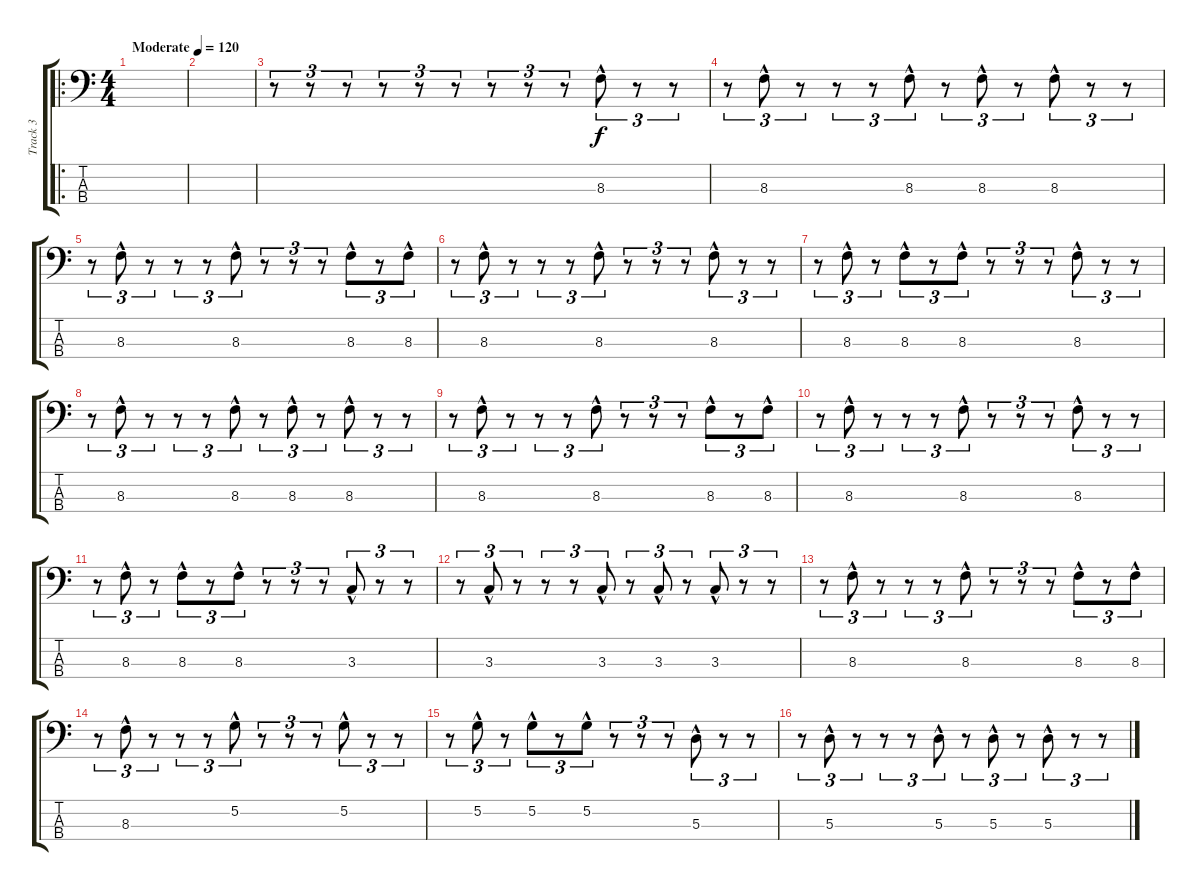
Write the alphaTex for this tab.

\track ("Track 3" "Track 3") {instrument electricbassfinger}
\staff {score tabs}
\tuning (G2 D2 A1 E1) {hide}
\ro
\ts (4 4)
\tempo (120 "Moderate")
\clef f4
\ks c
|
|
r.8{tu (3 2)} r.8{tu (3 2)} r.8{tu (3 2)} r.8{tu (3 2)} r.8{tu (3 2)} r.8{tu (3 2)} r.8{tu (3 2)} r.8{tu (3 2)} r.8{tu (3 2)} 8.3{hac}.8{tu (3 2)} r.8{tu (3 2)} r.8{tu (3 2)} |
r.8{tu (3 2)} 8.3{hac}.8{tu (3 2)} r.8{tu (3 2)} r.8{tu (3 2)} r.8{tu (3 2)} 8.3{hac}.8{tu (3 2)} r.8{tu (3 2)} 8.3{hac}.8{tu (3 2)} r.8{tu (3 2)} 8.3{hac}.8{tu (3 2)} r.8{tu (3 2)} r.8{tu (3 2)} |
r.8{tu (3 2)} 8.3{hac}.8{tu (3 2)} r.8{tu (3 2)} r.8{tu (3 2)} r.8{tu (3 2)} 8.3{hac}.8{tu (3 2)} r.8{tu (3 2)} r.8{tu (3 2)} r.8{tu (3 2)} 8.3{hac}.8{tu (3 2)} r.8{tu (3 2)} 8.3{hac}.8{tu (3 2)} |
r.8{tu (3 2)} 8.3{hac}.8{tu (3 2)} r.8{tu (3 2)} r.8{tu (3 2)} r.8{tu (3 2)} 8.3{hac}.8{tu (3 2)} r.8{tu (3 2)} r.8{tu (3 2)} r.8{tu (3 2)} 8.3{hac}.8{tu (3 2)} r.8{tu (3 2)} r.8{tu (3 2)} |
r.8{tu (3 2)} 8.3{hac}.8{tu (3 2)} r.8{tu (3 2)} 8.3{hac}.8{tu (3 2)} r.8{tu (3 2)} 8.3{hac}.8{tu (3 2)} r.8{tu (3 2)} r.8{tu (3 2)} r.8{tu (3 2)} 8.3{hac}.8{tu (3 2)} r.8{tu (3 2)} r.8{tu (3 2)} |
r.8{tu (3 2)} 8.3{hac}.8{tu (3 2)} r.8{tu (3 2)} r.8{tu (3 2)} r.8{tu (3 2)} 8.3{hac}.8{tu (3 2)} r.8{tu (3 2)} 8.3{hac}.8{tu (3 2)} r.8{tu (3 2)} 8.3{hac}.8{tu (3 2)} r.8{tu (3 2)} r.8{tu (3 2)} |
r.8{tu (3 2)} 8.3{hac}.8{tu (3 2)} r.8{tu (3 2)} r.8{tu (3 2)} r.8{tu (3 2)} 8.3{hac}.8{tu (3 2)} r.8{tu (3 2)} r.8{tu (3 2)} r.8{tu (3 2)} 8.3{hac}.8{tu (3 2)} r.8{tu (3 2)} 8.3{hac}.8{tu (3 2)} |
r.8{tu (3 2)} 8.3{hac}.8{tu (3 2)} r.8{tu (3 2)} r.8{tu (3 2)} r.8{tu (3 2)} 8.3{hac}.8{tu (3 2)} r.8{tu (3 2)} r.8{tu (3 2)} r.8{tu (3 2)} 8.3{hac}.8{tu (3 2)} r.8{tu (3 2)} r.8{tu (3 2)} |
r.8{tu (3 2)} 8.3{hac}.8{tu (3 2)} r.8{tu (3 2)} 8.3{hac}.8{tu (3 2)} r.8{tu (3 2)} 8.3{hac}.8{tu (3 2)} r.8{tu (3 2)} r.8{tu (3 2)} r.8{tu (3 2)} 3.3{hac}.8{tu (3 2)} r.8{tu (3 2)} r.8{tu (3 2)} |
r.8{tu (3 2)} 3.3{hac}.8{tu (3 2)} r.8{tu (3 2)} r.8{tu (3 2)} r.8{tu (3 2)} 3.3{hac}.8{tu (3 2)} r.8{tu (3 2)} 3.3{hac}.8{tu (3 2)} r.8{tu (3 2)} 3.3{hac}.8{tu (3 2)} r.8{tu (3 2)} r.8{tu (3 2)} |
r.8{tu (3 2)} 8.3{hac}.8{tu (3 2)} r.8{tu (3 2)} r.8{tu (3 2)} r.8{tu (3 2)} 8.3{hac}.8{tu (3 2)} r.8{tu (3 2)} r.8{tu (3 2)} r.8{tu (3 2)} 8.3{hac}.8{tu (3 2)} r.8{tu (3 2)} 8.3{hac}.8{tu (3 2)} |
r.8{tu (3 2)} 8.3{hac}.8{tu (3 2)} r.8{tu (3 2)} r.8{tu (3 2)} r.8{tu (3 2)} 5.2{hac}.8{tu (3 2)} r.8{tu (3 2)} r.8{tu (3 2)} r.8{tu (3 2)} 5.2{hac}.8{tu (3 2)} r.8{tu (3 2)} r.8{tu (3 2)} |
r.8{tu (3 2)} 5.2{hac}.8{tu (3 2)} r.8{tu (3 2)} 5.2{hac}.8{tu (3 2)} r.8{tu (3 2)} 5.2{hac}.8{tu (3 2)} r.8{tu (3 2)} r.8{tu (3 2)} r.8{tu (3 2)} 5.3{hac}.8{tu (3 2)} r.8{tu (3 2)} r.8{tu (3 2)} |
r.8{tu (3 2)} 5.3{hac}.8{tu (3 2)} r.8{tu (3 2)} r.8{tu (3 2)} r.8{tu (3 2)} 5.3{hac}.8{tu (3 2)} r.8{tu (3 2)} 5.3{hac}.8{tu (3 2)} r.8{tu (3 2)} 5.3{hac}.8{tu (3 2)} r.8{tu (3 2)} r.8{tu (3 2)}
